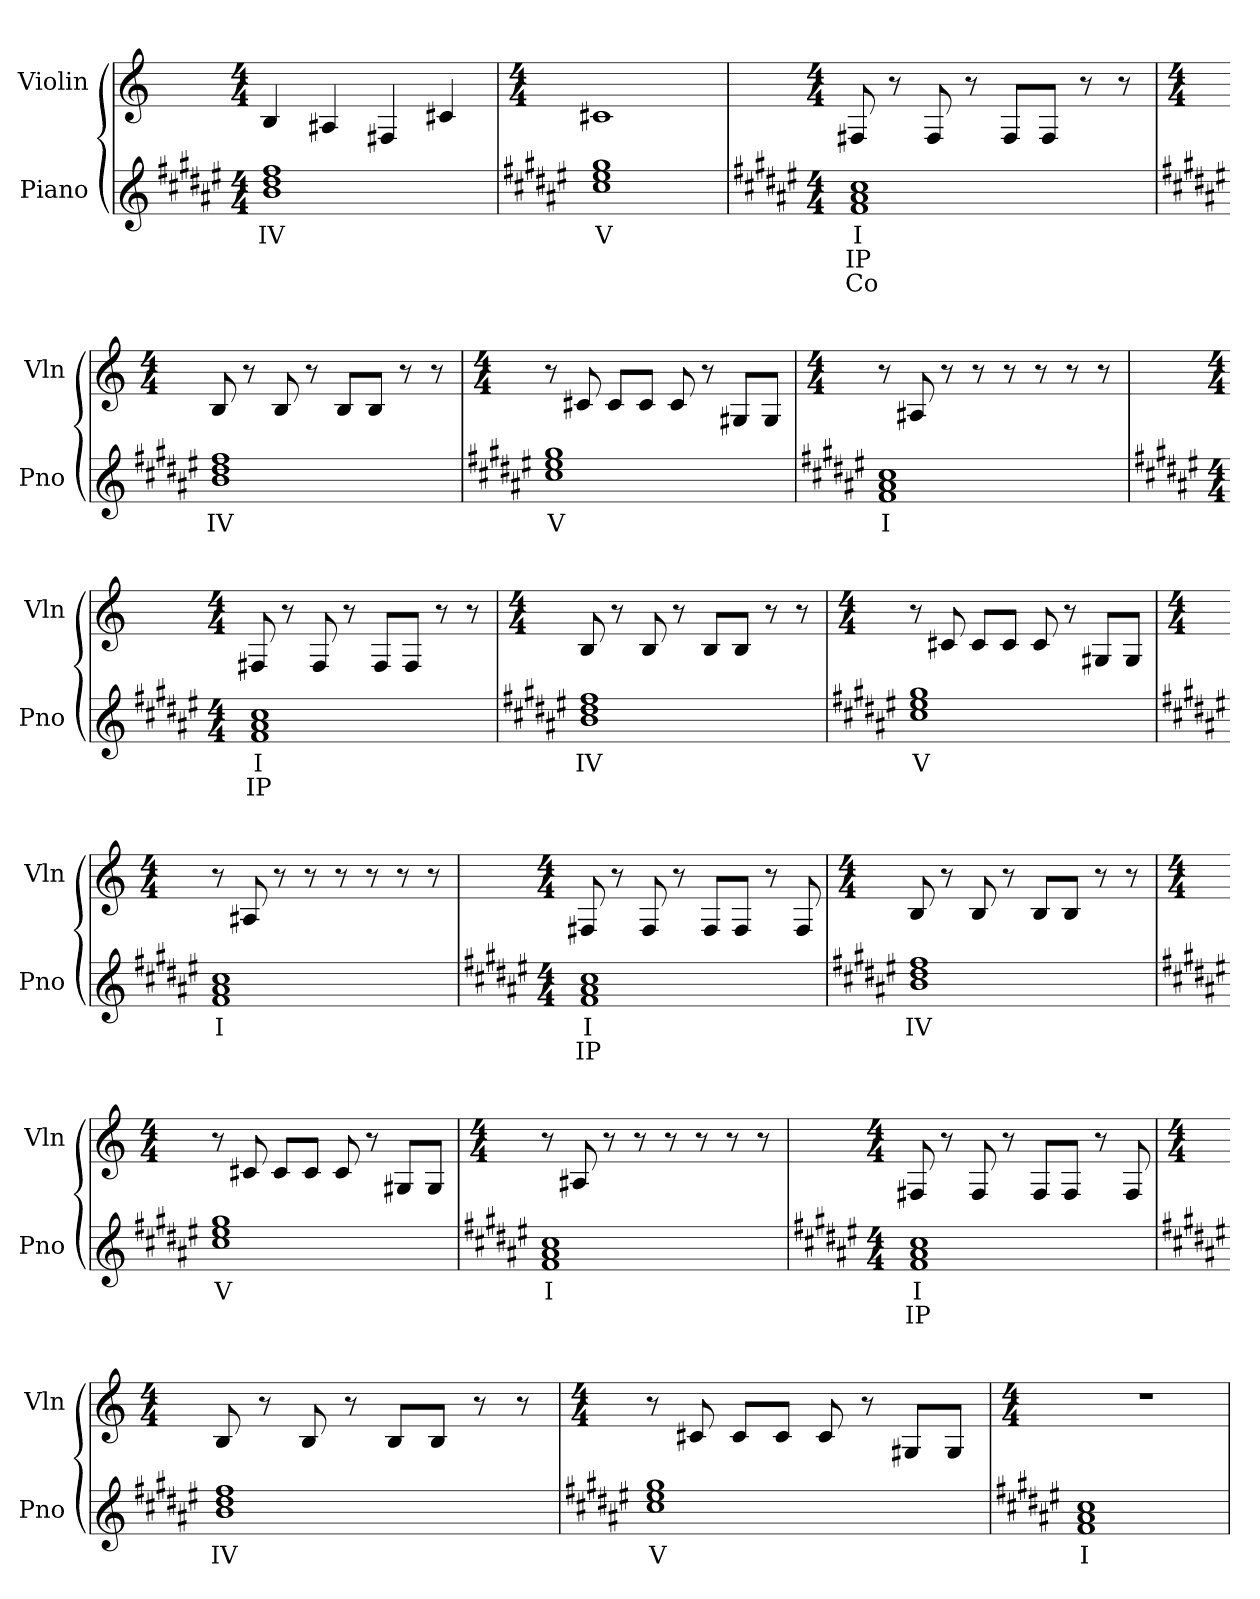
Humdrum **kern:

**kern	**text	**text	**text	**kern
*part2	*part2	*part2	*part2	*part1
*staff2	*staff2	*staff2	*staff2	*staff1
*I"Piano	*	*	*	*I"Violin
*I'Pno	*	*	*	*I'Vln
*k[f#c#g#d#a#e#]	*	*	*	*
*F#:	*	*	*	*
*M4/4	*	*	*	*M4/4
=	=	=	=	=
1b 1dd# 1ff#	IV	.	.	4B
.	.	.	.	4A#X
.	.	.	.	4F#X
.	.	.	.	4c#X
=	=	=	=	=
*k[f#c#g#d#a#e#]	*	*	*	*
*F#:	*	*	*	*
*	*	*	*	*M4/4
1cc# 1ee# 1gg#	V	.	.	1c#X
=	=	=	=	=
*k[f#c#g#d#a#e#]	*	*	*	*
*F#:	*	*	*	*
*M4/4	*	*	*	*M4/4
1f# 1a# 1cc#	I	IP	Co	8F#X
.	.	.	.	8r
.	.	.	.	8F#
.	.	.	.	8r
.	.	.	.	8F#L
.	.	.	.	8F#J
.	.	.	.	8r
.	.	.	.	8r
=	=	=	=	=
*k[f#c#g#d#a#e#]	*	*	*	*
*F#:	*	*	*	*
*	*	*	*	*M4/4
1b 1dd# 1ff#	IV	.	.	8B
.	.	.	.	8r
.	.	.	.	8B
.	.	.	.	8r
.	.	.	.	8BL
.	.	.	.	8BJ
.	.	.	.	8r
.	.	.	.	8r
=	=	=	=	=
*k[f#c#g#d#a#e#]	*	*	*	*
*F#:	*	*	*	*
*	*	*	*	*M4/4
1cc# 1ee# 1gg#	V	.	.	8r
.	.	.	.	8c#X
.	.	.	.	8c#L
.	.	.	.	8c#J
.	.	.	.	8c#
.	.	.	.	8r
.	.	.	.	8G#XL
.	.	.	.	8G#J
=	=	=	=	=
*k[f#c#g#d#a#e#]	*	*	*	*
*F#:	*	*	*	*
*	*	*	*	*M4/4
1f# 1a# 1cc#	I	.	.	8r
.	.	.	.	8A#X
.	.	.	.	8r
.	.	.	.	8r
.	.	.	.	8r
.	.	.	.	8r
.	.	.	.	8r
.	.	.	.	8r
=	=	=	=	=
*k[f#c#g#d#a#e#]	*	*	*	*
*F#:	*	*	*	*
*M4/4	*	*	*	*M4/4
1f# 1a# 1cc#	I	IP	.	8F#X
.	.	.	.	8r
.	.	.	.	8F#
.	.	.	.	8r
.	.	.	.	8F#L
.	.	.	.	8F#J
.	.	.	.	8r
.	.	.	.	8r
=	=	=	=	=
*k[f#c#g#d#a#e#]	*	*	*	*
*F#:	*	*	*	*
*	*	*	*	*M4/4
1b 1dd# 1ff#	IV	.	.	8B
.	.	.	.	8r
.	.	.	.	8B
.	.	.	.	8r
.	.	.	.	8BL
.	.	.	.	8BJ
.	.	.	.	8r
.	.	.	.	8r
=	=	=	=	=
*k[f#c#g#d#a#e#]	*	*	*	*
*F#:	*	*	*	*
*	*	*	*	*M4/4
1cc# 1ee# 1gg#	V	.	.	8r
.	.	.	.	8c#X
.	.	.	.	8c#L
.	.	.	.	8c#J
.	.	.	.	8c#
.	.	.	.	8r
.	.	.	.	8G#XL
.	.	.	.	8G#J
=	=	=	=	=
*k[f#c#g#d#a#e#]	*	*	*	*
*F#:	*	*	*	*
*	*	*	*	*M4/4
1f# 1a# 1cc#	I	.	.	8r
.	.	.	.	8A#X
.	.	.	.	8r
.	.	.	.	8r
.	.	.	.	8r
.	.	.	.	8r
.	.	.	.	8r
.	.	.	.	8r
=	=	=	=	=
*k[f#c#g#d#a#e#]	*	*	*	*
*F#:	*	*	*	*
*M4/4	*	*	*	*M4/4
1f# 1a# 1cc#	I	IP	.	8F#X
.	.	.	.	8r
.	.	.	.	8F#
.	.	.	.	8r
.	.	.	.	8F#L
.	.	.	.	8F#J
.	.	.	.	8r
.	.	.	.	8F#
=	=	=	=	=
*k[f#c#g#d#a#e#]	*	*	*	*
*F#:	*	*	*	*
*	*	*	*	*M4/4
1b 1dd# 1ff#	IV	.	.	8B
.	.	.	.	8r
.	.	.	.	8B
.	.	.	.	8r
.	.	.	.	8BL
.	.	.	.	8BJ
.	.	.	.	8r
.	.	.	.	8r
=	=	=	=	=
*k[f#c#g#d#a#e#]	*	*	*	*
*F#:	*	*	*	*
*	*	*	*	*M4/4
1cc# 1ee# 1gg#	V	.	.	8r
.	.	.	.	8c#X
.	.	.	.	8c#L
.	.	.	.	8c#J
.	.	.	.	8c#
.	.	.	.	8r
.	.	.	.	8G#XL
.	.	.	.	8G#J
=	=	=	=	=
*k[f#c#g#d#a#e#]	*	*	*	*
*F#:	*	*	*	*
*	*	*	*	*M4/4
1f# 1a# 1cc#	I	.	.	8r
.	.	.	.	8A#X
.	.	.	.	8r
.	.	.	.	8r
.	.	.	.	8r
.	.	.	.	8r
.	.	.	.	8r
.	.	.	.	8r
=	=	=	=	=
*k[f#c#g#d#a#e#]	*	*	*	*
*F#:	*	*	*	*
*M4/4	*	*	*	*M4/4
1f# 1a# 1cc#	I	IP	.	8F#X
.	.	.	.	8r
.	.	.	.	8F#
.	.	.	.	8r
.	.	.	.	8F#L
.	.	.	.	8F#J
.	.	.	.	8r
.	.	.	.	8F#
=	=	=	=	=
*k[f#c#g#d#a#e#]	*	*	*	*
*F#:	*	*	*	*
*	*	*	*	*M4/4
1b 1dd# 1ff#	IV	.	.	8B
.	.	.	.	8r
.	.	.	.	8B
.	.	.	.	8r
.	.	.	.	8BL
.	.	.	.	8BJ
.	.	.	.	8r
.	.	.	.	8r
=	=	=	=	=
*k[f#c#g#d#a#e#]	*	*	*	*
*F#:	*	*	*	*
*	*	*	*	*M4/4
1cc# 1ee# 1gg#	V	.	.	8r
.	.	.	.	8c#X
.	.	.	.	8c#L
.	.	.	.	8c#J
.	.	.	.	8c#
.	.	.	.	8r
.	.	.	.	8G#XL
.	.	.	.	8G#J
=	=	=	=	=
*k[f#c#g#d#a#e#]	*	*	*	*
*F#:	*	*	*	*
*	*	*	*	*M4/4
1f# 1a# 1cc#	I	.	.	1r
=	=	=	=	=
*-	*-	*-	*-	*-
